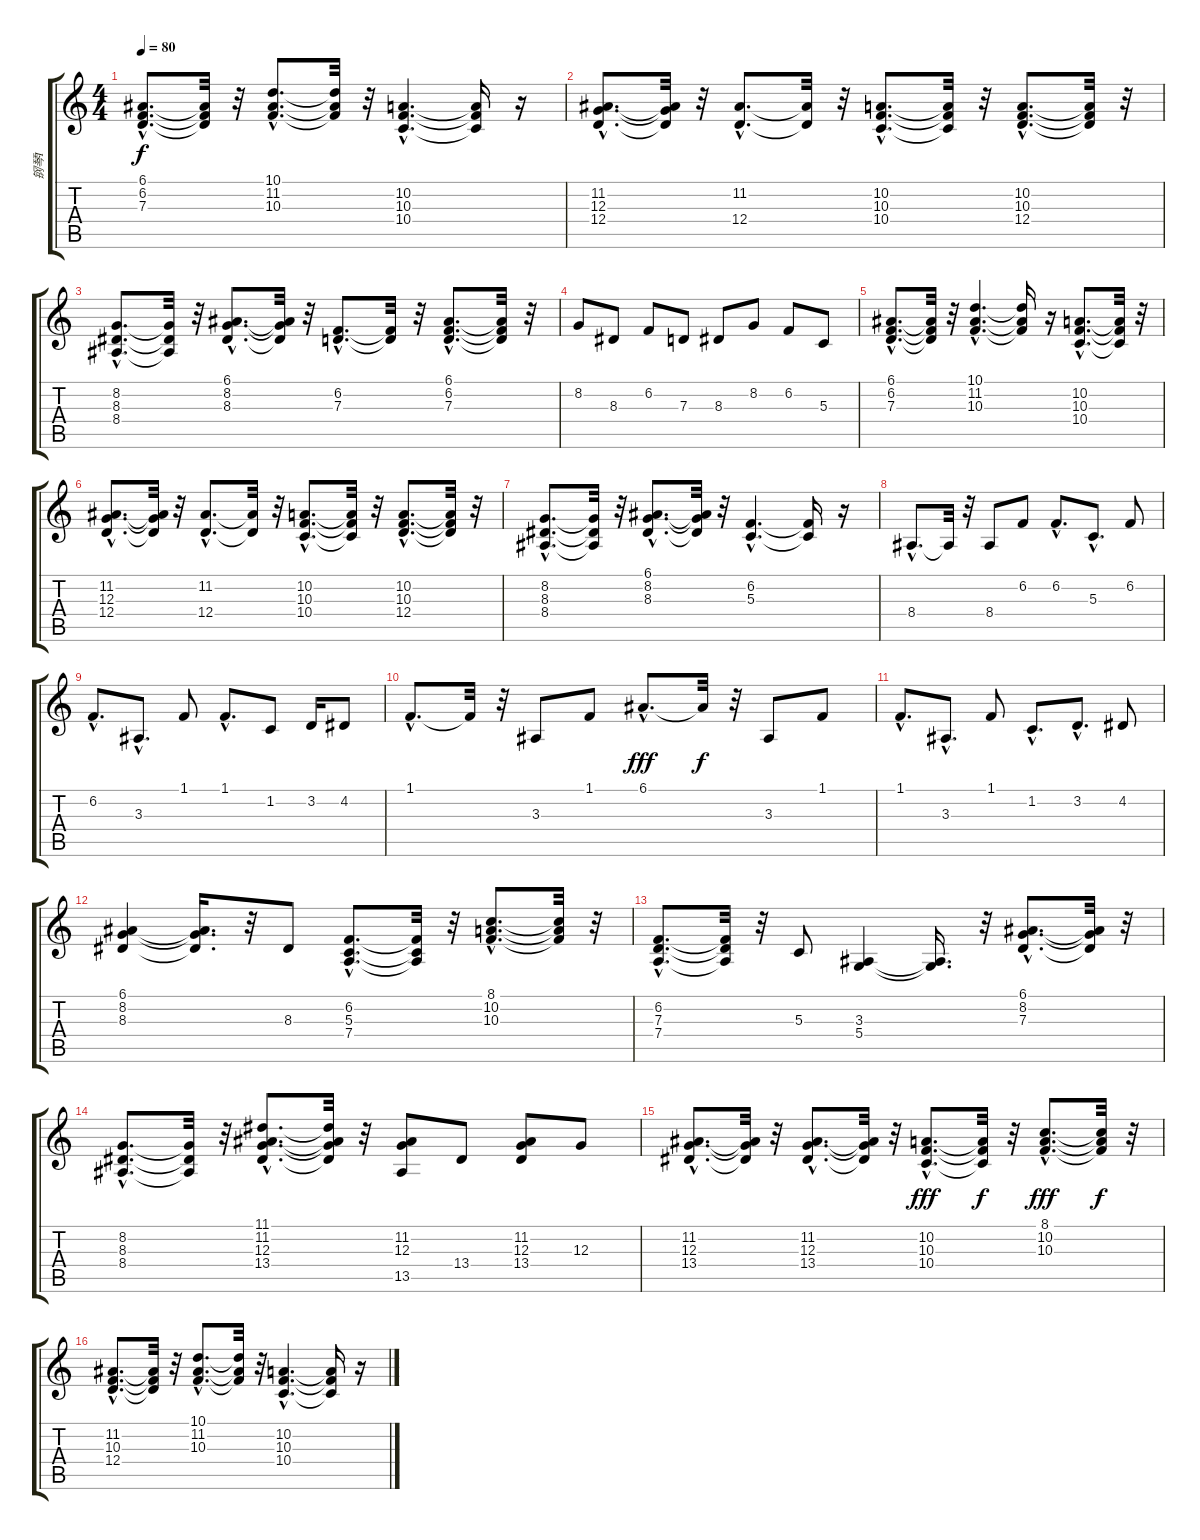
\track ("钢琴I" "钢琴I") {instrument acousticgrandpiano}
\staff {score tabs}
\tuning (E4 B3 G3 D3 A2 E2) {hide}
\ts (4 4)
\tempo 80
\clef g2
\ks c
(6.1{hac} 6.2{hac} 7.3{hac}).8{d dy f} (6.1{t} 6.2{t} 7.3{t}).32 r.32 (10.1{hac} 11.2{hac} 10.3{hac}).8{d} (10.1{t} 11.2{t} 10.3{t}).32 r.32 (10.2{hac} 10.3{hac} 10.4{hac}).4{d} (10.2{t} 10.3{t} 10.4{t}).16 r.16 |
(11.2{hac} 12.3{hac} 12.4{hac}).8{d} (11.2{t} 12.3{t} 12.4{t}).32 r.32 (11.2{hac} 12.4{hac}).8{d} (11.2{t} 12.4{t}).32 r.32 (10.2{hac} 10.3{hac} 10.4{hac}).8{d} (10.2{t} 10.3{t} 10.4{t}).32 r.32 (10.2{hac} 10.3{hac} 12.4{hac}).8{d} (10.2{t} 10.3{t} 12.4{t}).32 r.32 |
(8.2{hac} 8.3{hac} 8.4{hac}).8{d} (8.2{t} 8.3{t} 8.4{t}).32 r.32 (6.1{hac} 8.2{hac} 8.3{hac}).8{d} (6.1{t} 8.2{t} 8.3{t}).32 r.32 (6.2{hac} 7.3{hac}).8{d} (6.2{t} 7.3{t}).32 r.32 (6.1{hac} 6.2{hac} 7.3{hac}).8{d} (6.1{t} 6.2{t} 7.3{t}).32 r.32 |
8.2.8 8.3.8 6.2.8 7.3.8 8.3.8 8.2.8 6.2.8 5.3.8 |
(6.1{hac} 6.2{hac} 7.3{hac}).8{d} (6.1{t} 6.2{t} 7.3{t}).32 r.32 (10.1{hac} 11.2{hac} 10.3{hac}).4{d} (10.1{t} 11.2{t} 10.3{t}).16 r.16 (10.2{hac} 10.3{hac} 10.4{hac}).8{d} (10.2{t} 10.3{t} 10.4{t}).32 r.32 |
(11.2{hac} 12.3{hac} 12.4{hac}).8{d} (11.2{t} 12.3{t} 12.4{t}).32 r.32 (11.2{hac} 12.4{hac}).8{d} (11.2{t} 12.4{t}).32 r.32 (10.2{hac} 10.3{hac} 10.4{hac}).8{d} (10.2{t} 10.3{t} 10.4{t}).32 r.32 (10.2{hac} 10.3{hac} 12.4{hac}).8{d} (10.2{t} 10.3{t} 12.4{t}).32 r.32 |
(8.2{hac} 8.3{hac} 8.4{hac}).8{d} (8.2{t} 8.3{t} 8.4{t}).32 r.32 (6.1{hac} 8.2{hac} 8.3{hac}).8{d} (6.1{t} 8.2{t} 8.3{t}).32 r.32 (6.2{hac} 5.3{hac}).4{d} (6.2{t} 5.3{t}).16 r.16 |
8.4{hac}.8{d} 8.4{t}.32 r.32 8.4.8 6.2.8 6.2{hac}.8{d} 5.3{hac}.8{d} 6.2.8 |
6.2{hac}.8{d} 3.3{hac}.8{d} 1.1.8 1.1{hac}.8{d} 1.2.8 3.2.16 4.2.8 |
1.1{hac}.8{d} 1.1{t}.32 r.32 3.3.8 1.1.8 6.1{hac}.8{d dy fff} 6.1{t}.32{dy f} r.32 3.3.8 1.1.8 |
1.1{hac}.8{d} 3.3{hac}.8{d} 1.1.8 1.2{hac}.8{d} 3.2{hac}.8{d} 4.2.8 |
(6.1 8.2 8.3).4 (6.1{t} 8.2{t} 8.3{t}).16{d} r.32 8.3.8 (6.2{hac} 5.3{hac} 7.4{hac}).8{d} (6.2{t} 5.3{t} 7.4{t}).32 r.32 (8.1{hac} 10.2{hac} 10.3{hac}).8{d} (8.1{t} 10.2{t} 10.3{t}).32 r.32 |
(6.2{hac} 7.3{hac} 7.4{hac}).8{d} (6.2{t} 7.3{t} 7.4{t}).32 r.32 5.3.8 (3.3 5.4).4 (3.3{t} 5.4{t}).16{d} r.32 (6.1{hac} 8.2{hac} 7.3{hac}).8{d} (6.1{t} 8.2{t} 7.3{t}).32 r.32 |
(8.2{hac} 8.3{hac} 8.4{hac}).8{d} (8.2{t} 8.3{t} 8.4{t}).32 r.32 (11.1{hac} 11.2{hac} 12.3{hac} 13.4{hac}).8{d} (11.1{t} 11.2{t} 12.3{t} 13.4{t}).32 r.32 (11.2 12.3 13.5).8 13.4.8 (11.2 12.3 13.4).8 12.3.8 |
(11.2{hac} 12.3{hac} 13.4{hac}).8{d} (11.2{t} 12.3{t} 13.4{t}).32 r.32 (11.2{hac} 12.3{hac} 13.4{hac}).8{d} (11.2{t} 12.3{t} 13.4{t}).32 r.32 (10.2{hac} 10.3{hac} 10.4{hac}).8{d dy fff} (10.2{t} 10.3{t} 10.4{t}).32{dy f} r.32 (8.1{hac} 10.2{hac} 10.3{hac}).8{d dy fff} (8.1{t} 10.2{t} 10.3{t}).32{dy f} r.32 |
(11.2{hac} 10.3{hac} 12.4{hac}).8{d} (11.2{t} 10.3{t} 12.4{t}).32 r.32 (10.1{hac} 11.2{hac} 10.3{hac}).8{d} (10.1{t} 11.2{t} 10.3{t}).32 r.32 (10.2{hac} 10.3{hac} 10.4{hac}).4{d} (10.2{t} 10.3{t} 10.4{t}).16 r.16
